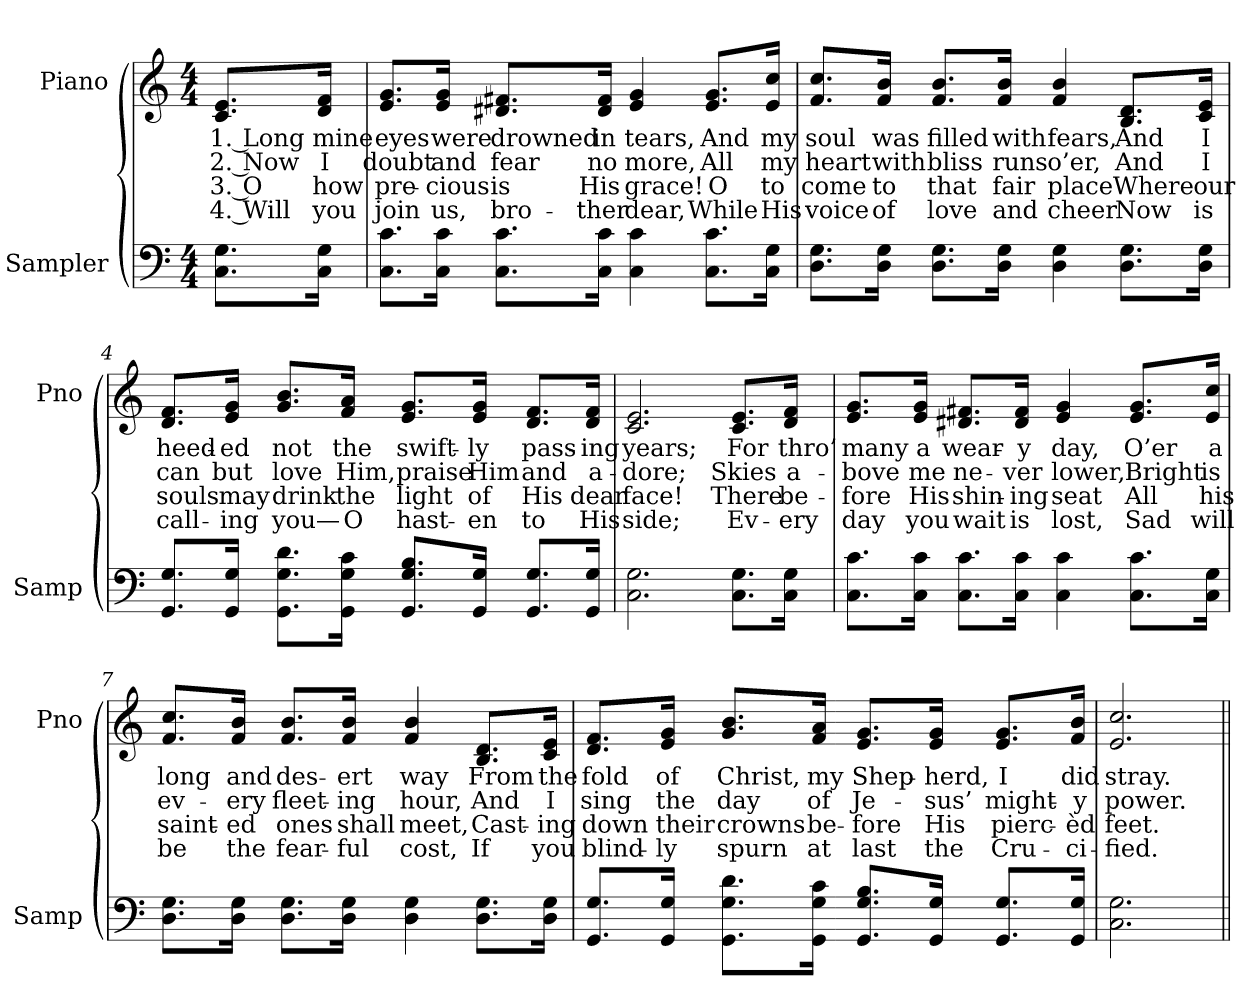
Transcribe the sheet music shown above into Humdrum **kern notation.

**kern	**text	**kern	**text	**text	**text	**text
*part2	*part2	*part1	*part1	*part1	*part1	*part1
*staff2	*staff2	*staff1	*staff1	*staff1	*staff1	*staff1
*I"Sampler	*	*I"Piano	*	*	*	*
*I'Samp	*	*I'Pno	*	*	*	*
*clefF4	*	*clefG2	*	*	*	*
*M4/4	*	*M4/4	*	*	*	*
=1	=1	=1	=1	=1	=1	=1
8.C\ 8.G\L	.	8.c/ 8.e/L	1. Long	2. Now	3. O	4. Will
16C\ 16G\Jk	.	16d/ 16f/Jk	mine	I	how	you
=2	=2	=2	=2	=2	=2	=2
8.C\ 8.c\L	.	8.e/ 8.g/L	eyes	doubt	pre-	join
16C\ 16c\Jk	.	16e/ 16g/Jk	were	and	-cious	us,
8.C\ 8.c\L	.	8.d#X/ 8.f#X/L	drowned	fear	is	bro-
16C\ 16c\Jk	.	16d#/ 16f#/Jk	in	no	His	-ther
4C 4c	.	4e 4g	tears,	more,	grace!	dear,
8.C\ 8.c\L	.	8.e/ 8.g/L	And	All	O	While
16C\ 16G\Jk	.	16e/ 16cc/Jk	my	my	to	His
=3	=3	=3	=3	=3	=3	=3
8.D\ 8.G\L	.	8.f/ 8.cc/L	soul	heart	come	voice
16D\ 16G\Jk	.	16f/ 16b/Jk	was	with	to	of
8.D\ 8.G\L	.	8.f/ 8.b/L	filled	bliss	that	love
16D\ 16G\Jk	.	16f/ 16b/Jk	with	runs	fair	and
4D 4G	.	4f 4b	fears,	o’er,	place	cheer
8.D\ 8.G\L	.	8.B/ 8.d/L	And	And	Where	Now
16D\ 16G\Jk	.	16c/ 16e/Jk	I	I	our	is
=4	=4	=4	=4	=4	=4	=4
8.GG/ 8.G/L	.	8.d/ 8.f/L	heed-	can	souls	call-
16GG/ 16G/Jk	.	16e/ 16g/Jk	-ed	but	may	-ing
8.GG\ 8.G\ 8.d\L	.	8.g/ 8.b/L	not	love	drink	you—
16GG\ 16G\ 16c\Jk	.	16f/ 16a/Jk	the	Him,	the	O
8.GG/ 8.G/ 8.B/L	.	8.e/ 8.g/L	swift-	praise	light	hast-
16GG/ 16G/Jk	.	16e/ 16g/Jk	-ly	Him	of	-en
8.GG/ 8.G/L	.	8.d/ 8.f/L	pass-	and	His	to
16GG/ 16G/Jk	.	16d/ 16f/Jk	-ing	a-	dear	His
=5	=5	=5	=5	=5	=5	=5
2.C 2.G	.	2.c 2.e	years;	-dore;	face!	side;
8.C\ 8.G\L	.	8.c/ 8.e/L	For	Skies	There	Ev-
16C\ 16G\Jk	.	16d/ 16f/Jk	thro’	a-	be-	-ery
=6	=6	=6	=6	=6	=6	=6
8.C\ 8.c\L	.	8.e/ 8.g/L	many	-bove	-fore	day
16C\ 16c\Jk	.	16e/ 16g/Jk	a	me	His	you
8.C\ 8.c\L	.	8.d#X/ 8.f#X/L	wear-	ne-	shin-	wait
16C\ 16c\Jk	.	16d#/ 16f#/Jk	-y	-ver	-ing	is
4C 4c	.	4e 4g	day,	lower,	seat	lost,
8.C\ 8.c\L	.	8.e/ 8.g/L	O’er	Bright	All	Sad
16C\ 16G\Jk	.	16e/ 16cc/Jk	a	is	his	will
=7	=7	=7	=7	=7	=7	=7
8.D\ 8.G\L	.	8.f/ 8.cc/L	long	ev-	saint-	be
16D\ 16G\Jk	.	16f/ 16b/Jk	and	-ery	-ed	the
8.D\ 8.G\L	.	8.f/ 8.b/L	des-	fleet-	ones	fear-
16D\ 16G\Jk	.	16f/ 16b/Jk	-ert	-ing	shall	-ful
4D 4G	.	4f 4b	way	hour,	meet,	cost,
8.D\ 8.G\L	.	8.B/ 8.d/L	From	And	Cast-	If
16D\ 16G\Jk	.	16c/ 16e/Jk	the	I	-ing	you
=8	=8	=8	=8	=8	=8	=8
8.GG/ 8.G/L	.	8.d/ 8.f/L	fold	sing	down	blind-
16GG/ 16G/Jk	.	16e/ 16g/Jk	of	the	their	-ly
8.GG\ 8.G\ 8.d\L	.	8.g/ 8.b/L	Christ,	day	crowns	spurn
16GG\ 16G\ 16c\Jk	.	16f/ 16a/Jk	my	of	be-	at
8.GG/ 8.G/ 8.B/L	.	8.e/ 8.g/L	Shep-	Je-	-fore	last
16GG/ 16G/Jk	.	16e/ 16g/Jk	-herd,	-sus’	His	the
8.GG/ 8.G/L	.	8.e/ 8.g/L	I	might-	pierc-	Cru-
16GG/ 16G/Jk	.	16f/ 16b/Jk	did	-y	-èd	-ci-
=9	=9	=9	=9	=9	=9	=9
2.C 2.G	.	2.e 2.cc	stray.	power.	feet.	-fied.
=||	=||	=||	=||	=||	=||	=||
*-	*-	*-	*-	*-	*-	*-
